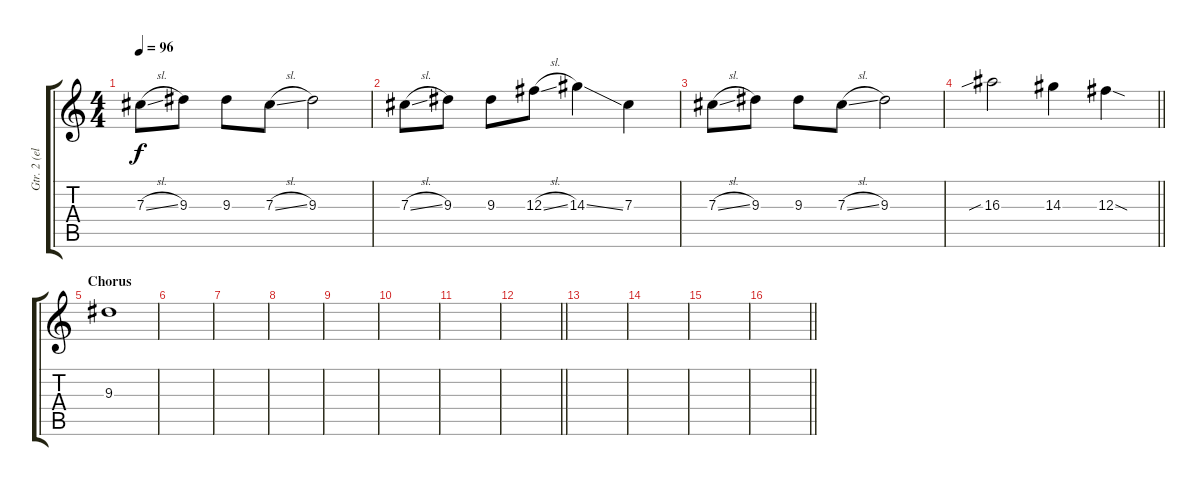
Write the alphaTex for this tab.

\track ("Gtr. 2 (elec. w/slide)" "Gtr. 2 (el") {instrument distortionguitar}
\staff {score tabs}
\tuning (Eb4 Bb3 Gb3 Db3 Ab2 Eb2) {hide}
\ts (4 4)
\tempo 96
\clef g2
\ks c
7.3{sl}.8{dy f} 9.3.8 9.3.8 7.3{sl}.8 9.3.2 |
7.3{sl}.8 9.3.8 9.3.8 12.3{sl}.8 14.3{ss}.4 7.3.4 |
7.3{sl}.8 9.3.8 9.3.8 7.3{sl}.8 9.3.2 |
\barLineRight lightlight
16.3{sib}.2 14.3.4 12.3{sod}.4 |
\section ("" "Chorus")
9.3.1 |
|
|
|
|
|
|
\barLineRight lightlight
|
|
|
|
\barLineRight lightlight
